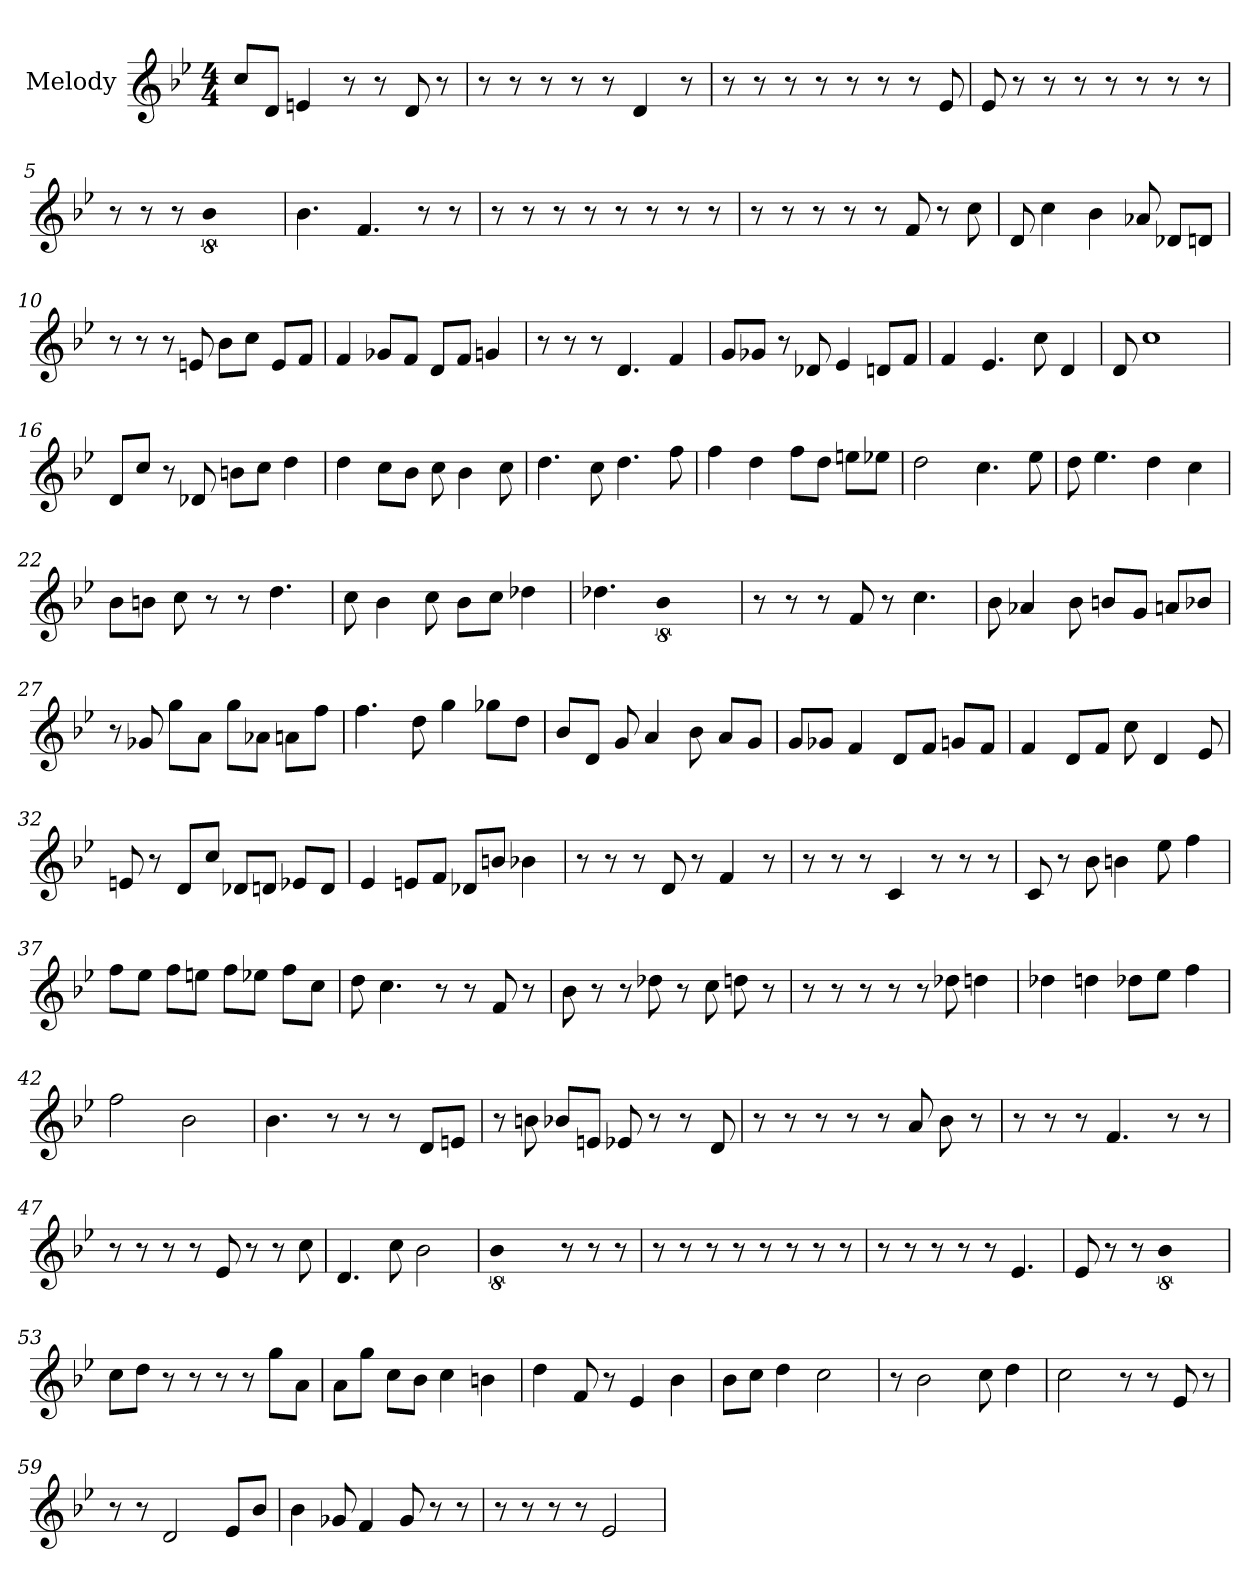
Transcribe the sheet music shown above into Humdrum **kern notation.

**kern
*part1
*staff1
*I"Melody
*clefG2
*k[b-e-]
*B-:
*M4/4
*MM136
=1
8cc/L
8d/J
4e
8r
8r
8d
8r
=2
8r
8r
8r
8r
8r
4d
8r
=3
8r
8r
8r
8r
8r
8r
8r
8e-
=4
8e-
8r
8r
8r
8r
8r
8r
8r
=5
8r
8r
8r
!LO:N:vis=2
8%5b-
=6
4.b-
4.f
8r
8r
=7
8r
8r
8r
8r
8r
8r
8r
8r
=8
8r
8r
8r
8r
8r
8f
8r
8cc
=9
8d
4cc
4b-
8a-
8d-/L
8d/J
=10
8r
8r
8r
8e
8b-\L
8cc\J
8e/L
8f/J
=11
4f
8g-/L
8f/J
8d/L
8f/J
4g
=12
8r
8r
8r
4.d
4f
=13
8g/L
8g-/J
8r
8d-
4e-
8d/L
8f/J
=14
4f
4.e-
8cc
4d
=15
8d
!LO:N:vis=1
2..cc
=16
8d/L
8cc/J
8r
8d-
8b\L
8cc\J
4dd
=17
4dd
8cc\L
8b-\J
8cc
4b-
8cc
=18
4.dd
8cc
4.dd
8ff
=19
4ff
4dd
8ff\L
8dd\J
8ee\L
8ee-\J
=20
2dd
4.cc
8ee-
=21
8dd
4.ee-
4dd
4cc
=22
8b-\L
8b\J
8cc
8r
8r
4.dd
=23
8cc
4b-
8cc
8b-\L
8cc\J
4dd-
=24
4.dd-
!LO:N:vis=2
8%5b-
=25
8r
8r
8r
8f
8r
4.cc
=26
8b-
4a-
8b-
8b/L
8g/J
8a/L
8b-/J
=27
8r
8g-
8gg\L
8a\J
8gg\L
8a-\J
8a\L
8ff\J
=28
4.ff
8dd
4gg
8gg-\L
8dd\J
=29
8b-/L
8d/J
8g
4a
8b-
8a/L
8g/J
=30
8g/L
8g-/J
4f
8d/L
8f/J
8g/L
8f/J
=31
4f
8d/L
8f/J
8cc
4d
8e-
=32
8e
8r
8d/L
8cc/J
8d-/L
8d/J
8e-/L
8d/J
=33
4e-
8e/L
8f/J
8d-/L
8b/J
4b-
=34
8r
8r
8r
8d
8r
4f
8r
=35
8r
8r
8r
4c
8r
8r
8r
=36
8c
8r
8b-
4b
8ee-
4ff
=37
8ff\L
8ee-\J
8ff\L
8ee\J
8ff\L
8ee-\J
8ff\L
8cc\J
=38
8dd
4.cc
8r
8r
8f
8r
=39
8b-
8r
8r
8dd-
8r
8cc
8dd
8r
=40
8r
8r
8r
8r
8r
8dd-
4dd
=41
4dd-
4dd
8dd-\L
8ee-\J
4ff
=42
2ff
2b-
=43
4.b-
8r
8r
8r
8d/L
8e/J
=44
8r
8b
8b-/L
8e/J
8e-
8r
8r
8d
=45
8r
8r
8r
8r
8r
8a
8b-
8r
=46
8r
8r
8r
4.f
8r
8r
=47
8r
8r
8r
8r
8e-
8r
8r
8cc
=48
4.d
8cc
2b-
=49
!LO:N:vis=2
8%5b-
8r
8r
8r
=50
8r
8r
8r
8r
8r
8r
8r
8r
=51
8r
8r
8r
8r
8r
4.e-
=52
8e-
8r
8r
!LO:N:vis=2
8%5b-
=53
8cc\L
8dd\J
8r
8r
8r
8r
8gg\L
8a\J
=54
8a\L
8gg\J
8cc\L
8b-\J
4cc
4b
=55
4dd
8f
8r
4e-
4b-
=56
8b-\L
8cc\J
4dd
2cc
=57
8r
2b-
8cc
4dd
=58
2cc
8r
8r
8e-
8r
=59
8r
8r
2d
8e-/L
8b-/J
=60
4b-
8g-
4f
8g-
8r
8r
=61
8r
8r
8r
8r
2e-
=
*-
